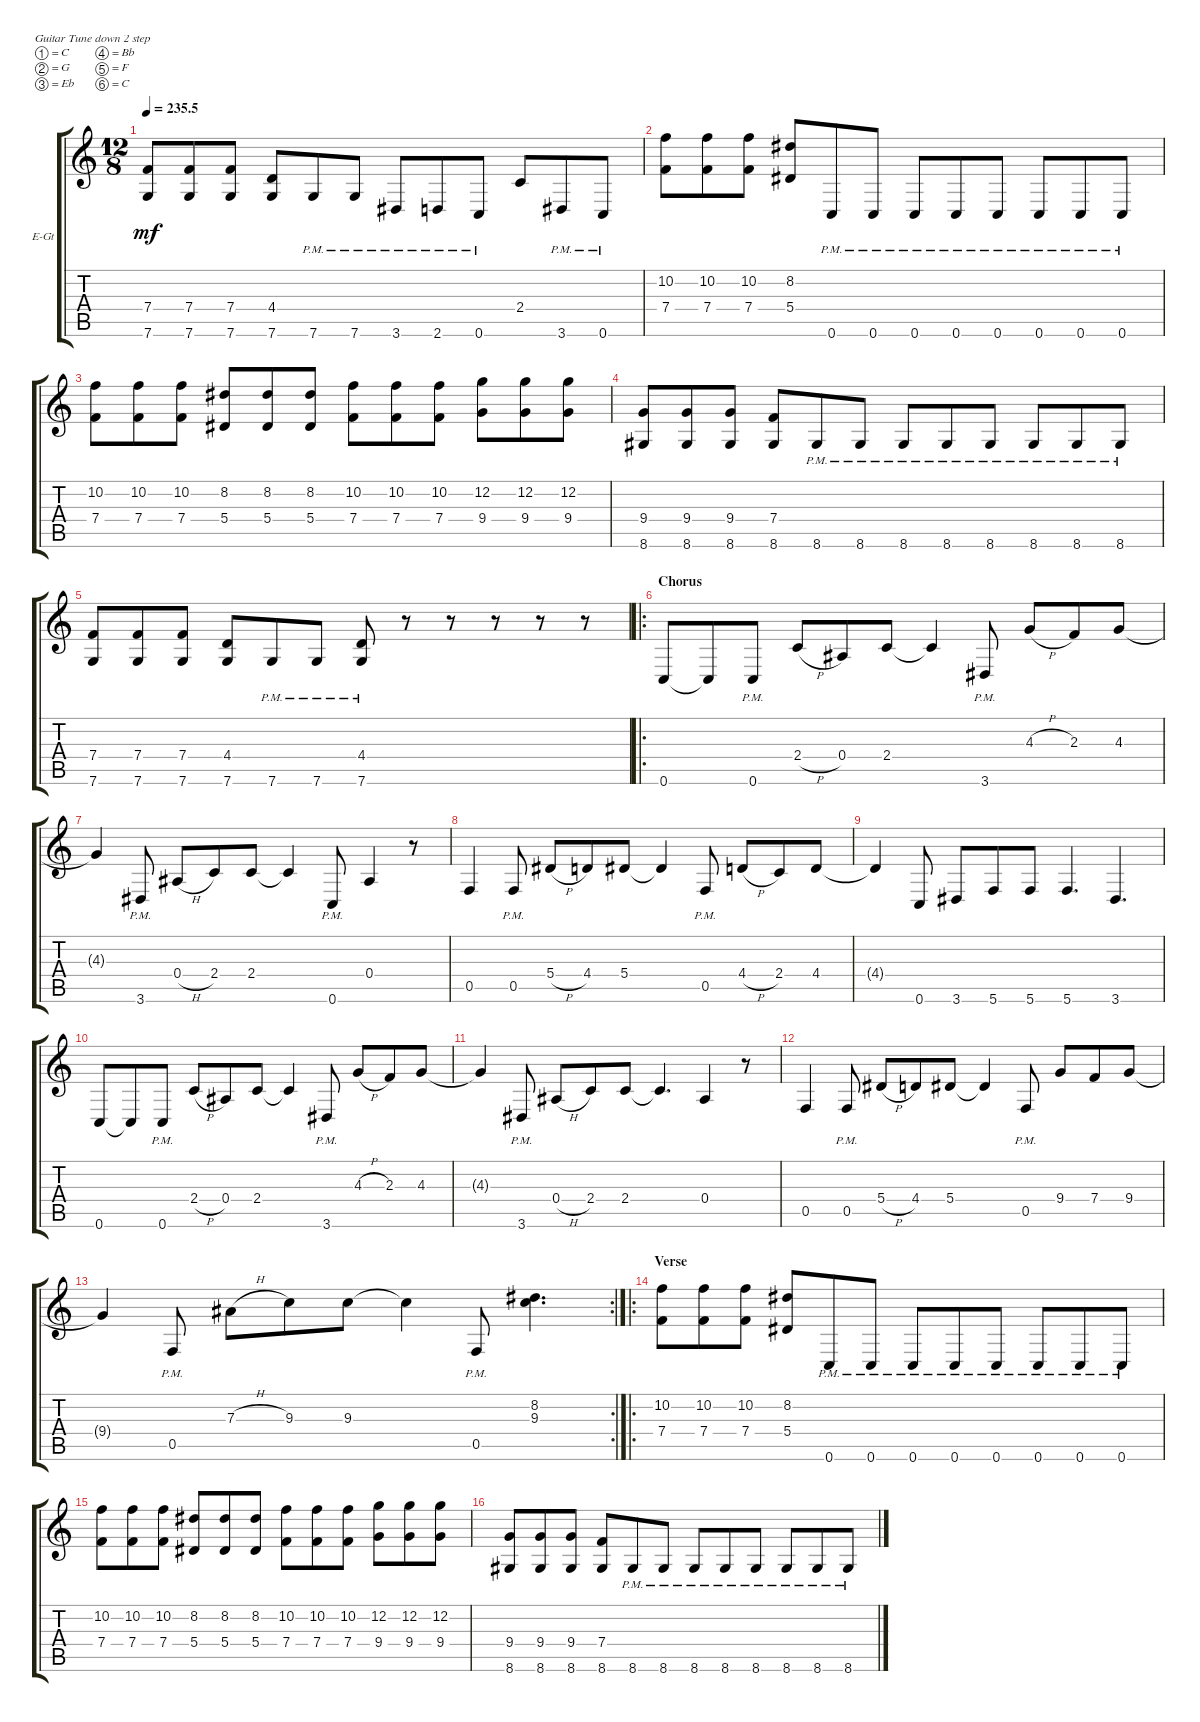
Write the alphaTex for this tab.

\bracketExtendMode groupsimilarinstruments
\firstSystemTrackNameOrientation horizontal
\otherSystemsTrackNameOrientation horizontal
\track ("Electric Guitar 1" "E-Gt") {instrument distortionguitar}
\staff {score tabs}
\tuning (C4 G3 Eb3 Bb2 F2 C2)
\ts (12 8)
\tempo
235.5
\accidentals auto
\clef g2
\ottava regular
\simile none
\ks c
(7.6 7.4).8{dy mf} (7.4 7.6).8 (7.4 7.6).8 (4.4 7.6).8 7.6{pm}.8 7.6{pm}.8 3.6{pm}.8 2.6{pm}.8 0.6{pm}.8 2.4.8 3.6{pm}.8 0.6{pm}.8 |
(7.4 10.2).8 (10.2 7.4).8 (7.4 10.2).8 (5.4 8.2).8 0.6{pm}.8 0.6{pm}.8 0.6{pm}.8 0.6{pm}.8 0.6{pm}.8 0.6{pm}.8 0.6{pm}.8 0.6{pm}.8 |
(7.4 10.2).8 (10.2 7.4).8 (7.4 10.2).8 (5.4 8.2).8 (5.4 8.2).8 (5.4 8.2).8 (7.4 10.2).8 (7.4 10.2).8 (7.4 10.2).8 (9.4 12.2).8 (9.4 12.2).8 (9.4 12.2).8 |
(9.4 8.6).8 (9.4 8.6).8 (9.4 8.6).8 (7.4 8.6).8 8.6{pm}.8 8.6{pm}.8 8.6{pm}.8 8.6{pm}.8 8.6{pm}.8 8.6{pm}.8 8.6{pm}.8 8.6{pm}.8 |
(7.6 7.4).8 (7.4 7.6).8 (7.4 7.6).8 (4.4 7.6).8 7.6{pm}.8 7.6{pm}.8 (7.6{pm} 4.4).8 r.8 r.8 r.8 r.8 r.8 |
\ro
\section ("" "Chorus")
0.6.8 0.6{t}.8 0.6{pm}.8 2.4{h}.8 0.4.8 2.4.8 2.4{t}.4 3.6{pm}.8 4.3{h}.8 2.3.8 4.3.8 |
4.3{t}.4 3.6{pm}.8 0.4{h}.8 2.4.8 2.4.8 2.4{t}.4 0.6{pm}.8 0.4.4 r.8 |
0.5.4 0.5{pm}.8 5.4{h}.8 4.4.8 5.4.8 5.4{t}.4 0.5{pm}.8 4.4{h}.8 2.4.8 4.4.8 |
4.4{t}.4 0.6.8 3.6.8 5.6.8 5.6.8 5.6.4{d} 3.6.4{d} |
0.6.8 0.6{t}.8 0.6{pm}.8 2.4{h}.8 0.4.8 2.4.8 2.4{t}.4 3.6{pm}.8 4.3{h}.8 2.3.8 4.3.8 |
4.3{t}.4 3.6{pm}.8 0.4{h}.8 2.4.8 2.4.8 2.4{t}.4{d} 0.4.4 r.8 |
0.5.4 0.5{pm}.8 5.4{h}.8 4.4.8 5.4.8 5.4{t}.4 0.5{pm}.8 9.4.8 7.4.8 9.4.8 |
\rc 2
9.4{t}.4 0.5{pm}.8 7.3{h}.8 9.3.8 9.3.8 9.3{t}.4 0.5{pm}.8 (9.3 8.2).4{d} |
\ro
\section ("" "Verse")
(7.4 10.2).8 (10.2 7.4).8 (7.4 10.2).8 (5.4 8.2).8 0.6{pm}.8 0.6{pm}.8 0.6{pm}.8 0.6{pm}.8 0.6{pm}.8 0.6{pm}.8 0.6{pm}.8 0.6{pm}.8 |
(7.4 10.2).8 (10.2 7.4).8 (7.4 10.2).8 (5.4 8.2).8 (5.4 8.2).8 (5.4 8.2).8 (7.4 10.2).8 (7.4 10.2).8 (7.4 10.2).8 (9.4 12.2).8 (9.4 12.2).8 (9.4 12.2).8 |
(9.4 8.6).8 (9.4 8.6).8 (9.4 8.6).8 (7.4 8.6).8 8.6{pm}.8 8.6{pm}.8 8.6{pm}.8 8.6{pm}.8 8.6{pm}.8 8.6{pm}.8 8.6{pm}.8 8.6{pm}.8
